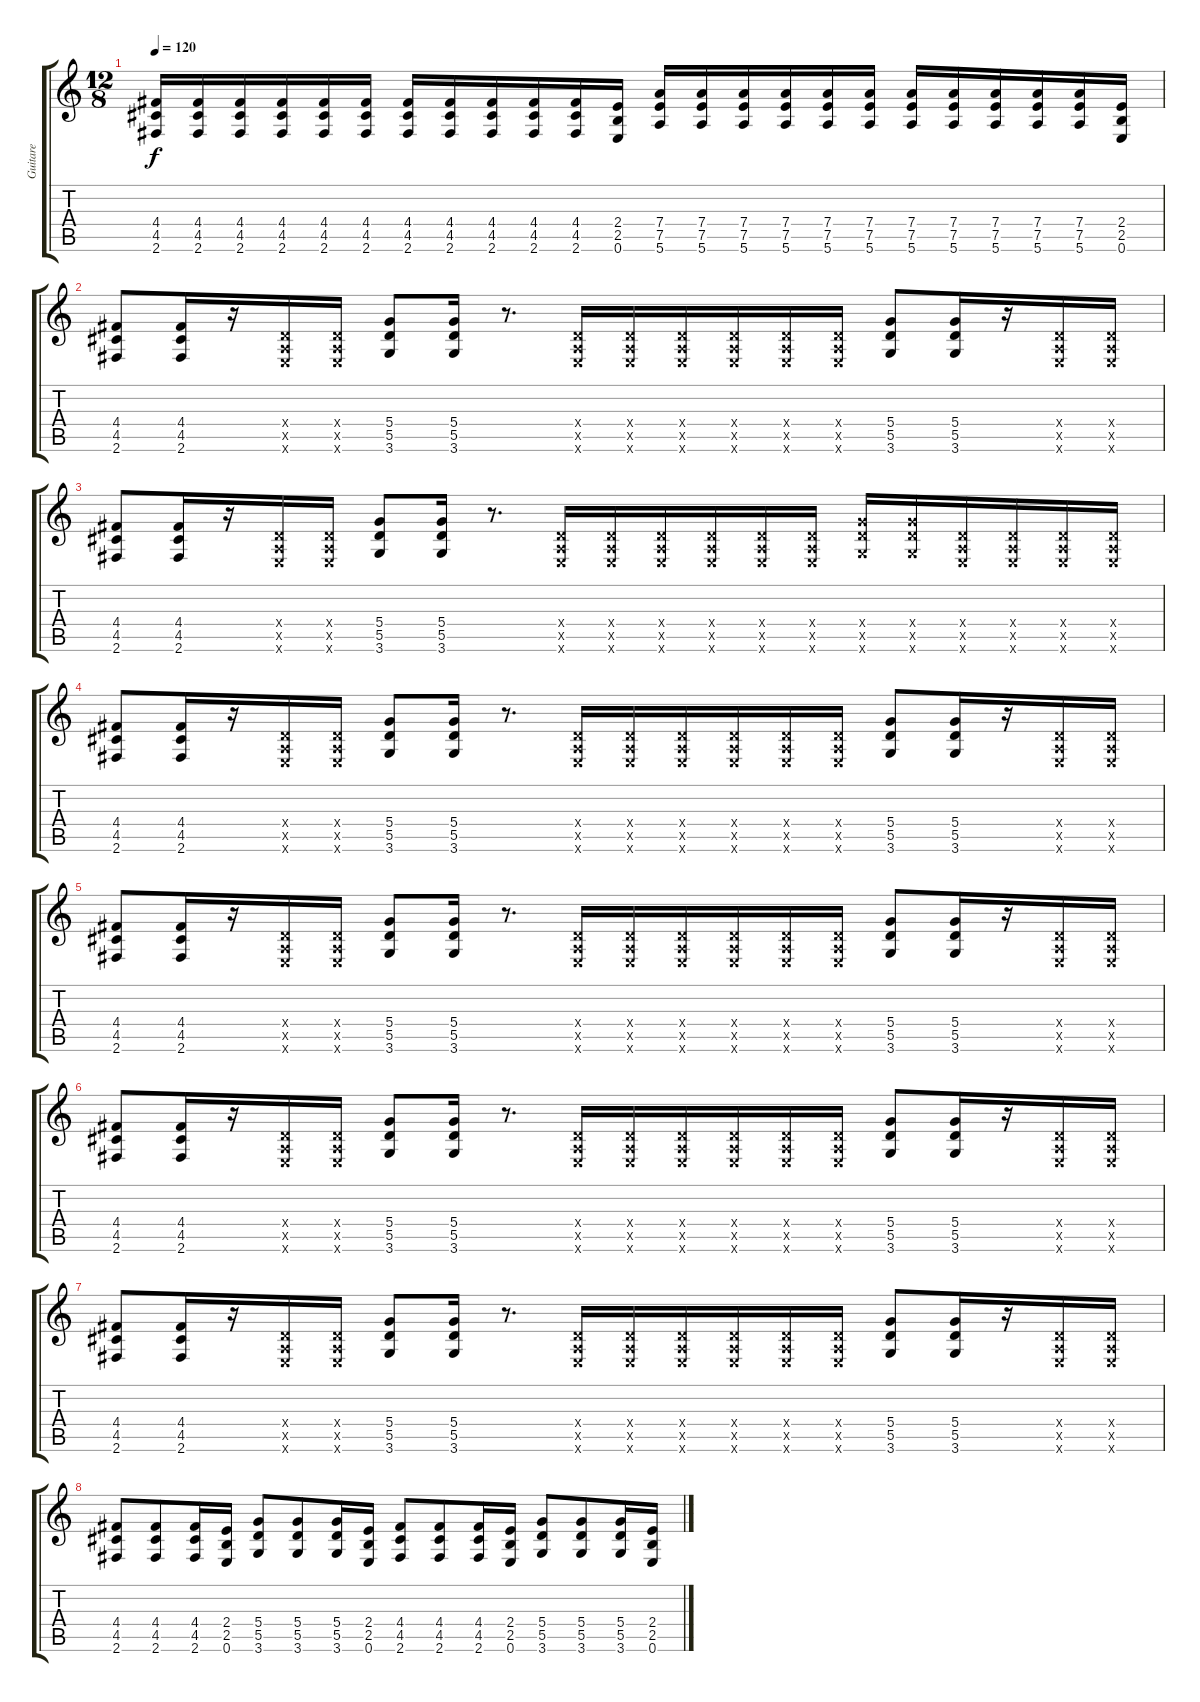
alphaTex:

\track ("Guitare" "Guitare") {instrument distortionguitar}
\staff {score tabs}
\tuning (E4 B3 G3 D3 A2 E2) {hide}
\ts (12 8)
\tempo 120
\clef g2
\ks c
(4.4 4.5 2.6).16{dy f} (4.4 4.5 2.6).16 (4.4 4.5 2.6).16 (4.4 4.5 2.6).16 (4.4 4.5 2.6).16 (4.4 4.5 2.6).16 (4.4 4.5 2.6).16 (4.4 4.5 2.6).16 (4.4 4.5 2.6).16 (4.4 4.5 2.6).16 (4.4 4.5 2.6).16 (2.4 2.5 0.6).16 (7.4 7.5 5.6).16 (7.4 7.5 5.6).16 (7.4 7.5 5.6).16 (7.4 7.5 5.6).16 (7.4 7.5 5.6).16 (7.4 7.5 5.6).16 (7.4 7.5 5.6).16 (7.4 7.5 5.6).16 (7.4 7.5 5.6).16 (7.4 7.5 5.6).16 (7.4 7.5 5.6).16 (2.4 2.5 0.6).16 |
(4.4 4.5 2.6).8 (4.4 4.5 2.6).16 r.16 (0.4{x} 0.5{x} 0.6{x}).16 (0.4{x} 0.5{x} 0.6{x}).16 (5.4 5.5 3.6).8 (5.4 5.5 3.6).16 r.8{d} (0.4{x} 0.5{x} 0.6{x}).16 (0.4{x} 0.5{x} 0.6{x}).16 (0.4{x} 0.5{x} 0.6{x}).16 (0.4{x} 0.5{x} 0.6{x}).16 (0.4{x} 0.5{x} 0.6{x}).16 (0.4{x} 0.5{x} 0.6{x}).16 (5.4 5.5 3.6).8 (5.4 5.5 3.6).16 r.16 (0.4{x} 0.5{x} 0.6{x}).16 (0.4{x} 0.5{x} 0.6{x}).16 |
(4.4 4.5 2.6).8 (4.4 4.5 2.6).16 r.16 (0.4{x} 0.5{x} 0.6{x}).16 (0.4{x} 0.5{x} 0.6{x}).16 (5.4 5.5 3.6).8 (5.4 5.5 3.6).16 r.8{d} (0.4{x} 0.5{x} 0.6{x}).16 (0.4{x} 0.5{x} 0.6{x}).16 (0.4{x} 0.5{x} 0.6{x}).16 (0.4{x} 0.5{x} 0.6{x}).16 (0.4{x} 0.5{x} 0.6{x}).16 (0.4{x} 0.5{x} 0.6{x}).16 (5.4{x} 5.5{x} 3.6{x}).16 (5.4{x} 5.5{x} 3.6{x}).16 (0.4{x} 0.5{x} 0.6{x}).16 (0.4{x} 0.5{x} 0.6{x}).16 (0.4{x} 0.5{x} 0.6{x}).16 (0.4{x} 0.5{x} 0.6{x}).16 |
(4.4 4.5 2.6).8 (4.4 4.5 2.6).16 r.16 (0.4{x} 0.5{x} 0.6{x}).16 (0.4{x} 0.5{x} 0.6{x}).16 (5.4 5.5 3.6).8 (5.4 5.5 3.6).16 r.8{d} (0.4{x} 0.5{x} 0.6{x}).16 (0.4{x} 0.5{x} 0.6{x}).16 (0.4{x} 0.5{x} 0.6{x}).16 (0.4{x} 0.5{x} 0.6{x}).16 (0.4{x} 0.5{x} 0.6{x}).16 (0.4{x} 0.5{x} 0.6{x}).16 (5.4 5.5 3.6).8 (5.4 5.5 3.6).16 r.16 (0.4{x} 0.5{x} 0.6{x}).16 (0.4{x} 0.5{x} 0.6{x}).16 |
(4.4 4.5 2.6).8 (4.4 4.5 2.6).16 r.16 (0.4{x} 0.5{x} 0.6{x}).16 (0.4{x} 0.5{x} 0.6{x}).16 (5.4 5.5 3.6).8 (5.4 5.5 3.6).16 r.8{d} (0.4{x} 0.5{x} 0.6{x}).16 (0.4{x} 0.5{x} 0.6{x}).16 (0.4{x} 0.5{x} 0.6{x}).16 (0.4{x} 0.5{x} 0.6{x}).16 (0.4{x} 0.5{x} 0.6{x}).16 (0.4{x} 0.5{x} 0.6{x}).16 (5.4 5.5 3.6).8 (5.4 5.5 3.6).16 r.16 (0.4{x} 0.5{x} 0.6{x}).16 (0.4{x} 0.5{x} 0.6{x}).16 |
(4.4 4.5 2.6).8 (4.4 4.5 2.6).16 r.16 (0.4{x} 0.5{x} 0.6{x}).16 (0.4{x} 0.5{x} 0.6{x}).16 (5.4 5.5 3.6).8 (5.4 5.5 3.6).16 r.8{d} (0.4{x} 0.5{x} 0.6{x}).16 (0.4{x} 0.5{x} 0.6{x}).16 (0.4{x} 0.5{x} 0.6{x}).16 (0.4{x} 0.5{x} 0.6{x}).16 (0.4{x} 0.5{x} 0.6{x}).16 (0.4{x} 0.5{x} 0.6{x}).16 (5.4 5.5 3.6).8 (5.4 5.5 3.6).16 r.16 (0.4{x} 0.5{x} 0.6{x}).16 (0.4{x} 0.5{x} 0.6{x}).16 |
(4.4 4.5 2.6).8 (4.4 4.5 2.6).16 r.16 (0.4{x} 0.5{x} 0.6{x}).16 (0.4{x} 0.5{x} 0.6{x}).16 (5.4 5.5 3.6).8 (5.4 5.5 3.6).16 r.8{d} (0.4{x} 0.5{x} 0.6{x}).16 (0.4{x} 0.5{x} 0.6{x}).16 (0.4{x} 0.5{x} 0.6{x}).16 (0.4{x} 0.5{x} 0.6{x}).16 (0.4{x} 0.5{x} 0.6{x}).16 (0.4{x} 0.5{x} 0.6{x}).16 (5.4 5.5 3.6).8 (5.4 5.5 3.6).16 r.16 (0.4{x} 0.5{x} 0.6{x}).16 (0.4{x} 0.5{x} 0.6{x}).16 |
(4.4 4.5 2.6).8 (4.4 4.5 2.6).8 (4.4 4.5 2.6).16 (2.4 2.5 0.6).16 (5.4 5.5 3.6).8 (5.4 5.5 3.6).8 (5.4 5.5 3.6).16 (2.4 2.5 0.6).16 (4.4 4.5 2.6).8 (4.4 4.5 2.6).8 (4.4 4.5 2.6).16 (2.4 2.5 0.6).16 (5.4 5.5 3.6).8 (5.4 5.5 3.6).8 (5.4 5.5 3.6).16 (2.4 2.5 0.6).16
